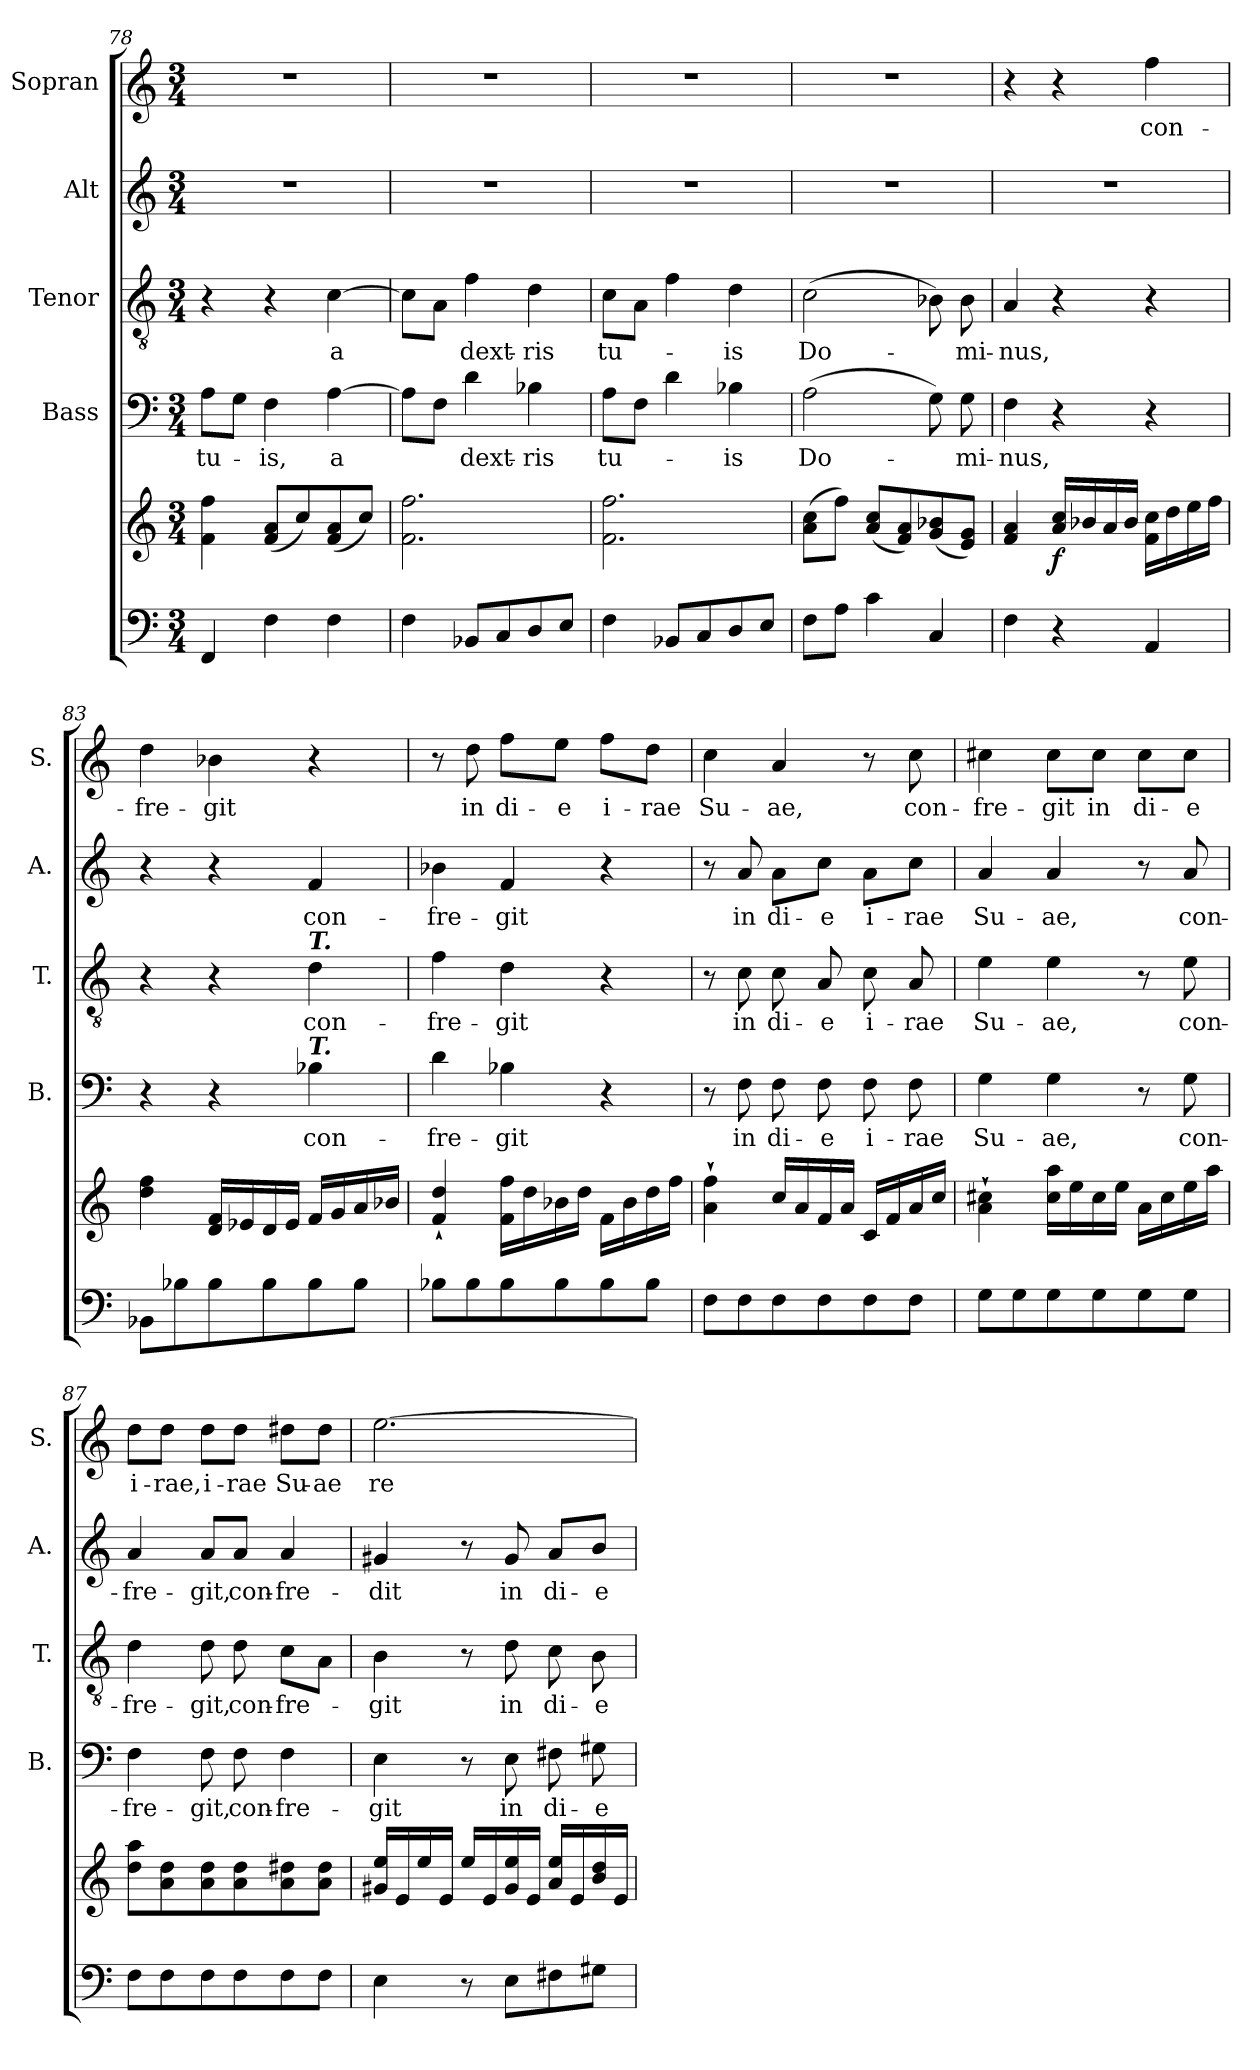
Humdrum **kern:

**kern	**kern	**dynam	**kern	**text	**kern	**text	**kern	**text	**kern	**text
*part5	*part5	*part5	*part4	*part4	*part3	*part3	*part2	*part2	*part1	*part1
*staff6	*staff5	*staff5/6	*staff4	*staff4	*staff3	*staff3	*staff2	*staff2	*staff1	*staff1
*	*	*	*I"Bass	*	*I"Tenor	*	*I"Alt	*	*I"Sopran	*
*	*	*	*I'B.	*	*I'T.	*	*I'A.	*	*I'S.	*
*clefF4	*clefG2	*	*clefF4	*	*clefGv2	*	*clefG2	*	*clefG2	*
*k[]	*k[]	*	*k[]	*	*k[]	*	*k[]	*	*k[]	*
*C:	*C:	*	*C:	*	*C:	*	*C:	*	*C:	*
*M3/4	*M3/4	*	*M3/4	*	*M3/4	*	*M3/4	*	*M3/4	*
=78	=78	=78	=78	=78	=78	=78	=78	=78	=78	=78
!	!	!	!	!LO:LY:b	!	!	!	!	!	!
4FF/	4f\ 4ff\	.	8A\L	tu-	4r	.	2.r	.	2.r	.
.	.	.	8G\J	.	.	.	.	.	.	.
!	!	!	!	!LO:LY:b	!	!	!	!	!	!
4F\	(<8f/ 8a/L	.	4F\	-is,	4r	.	.	.	.	.
.	8cc/)	.	.	.	.	.	.	.	.	.
!	!	!	!	!LO:LY:b	!	!LO:LY:b	!	!	!	!
4F\	(<8f/ 8a/	.	[4A\	a	[4c\	a	.	.	.	.
.	8cc/J)	.	.	.	.	.	.	.	.	.
=79	=79	=79	=79	=79	=79	=79	=79	=79	=79	=79
4F\	2.f\ 2.ff\	.	8A\L]	.	8c\L]	.	2.r	.	2.r	.
.	.	.	8F\J	.	8A\J	.	.	.	.	.
!	!	!	!	!LO:LY:b	!	!LO:LY:b	!	!	!	!
8BB-X/L	.	.	4d\	dext-	4f\	dext-	.	.	.	.
8C/	.	.	.	.	.	.	.	.	.	.
!	!	!	!	!LO:LY:b	!	!LO:LY:b	!	!	!	!
8D/	.	.	4B-X\	-ris	4d\	-ris	.	.	.	.
8E/J	.	.	.	.	.	.	.	.	.	.
=80	=80	=80	=80	=80	=80	=80	=80	=80	=80	=80
!	!	!	!	!LO:LY:b	!	!LO:LY:b	!	!	!	!
4F\	2.f\ 2.ff\	.	8A\L	tu-	8c\L	tu-	2.r	.	2.r	.
.	.	.	8F\J	.	8A\J	.	.	.	.	.
8BB-X/L	.	.	4d\	.	4f\	.	.	.	.	.
8C/	.	.	.	.	.	.	.	.	.	.
!	!	!	!	!LO:LY:b	!	!LO:LY:b	!	!	!	!
8D/	.	.	4B-X\	-is	4d\	-is	.	.	.	.
8E/J	.	.	.	.	.	.	.	.	.	.
=81	=81	=81	=81	=81	=81	=81	=81	=81	=81	=81
!	!	!	!	!LO:LY:b	!	!LO:LY:b	!	!	!	!
8F\L	(>8a\ 8cc\L	.	(>2A\	Do-	(>2c\	Do-	2.r	.	2.r	.
8A\J	8ff\J)	.	.	.	.	.	.	.	.	.
4c\	(<8a/ 8cc/L	.	.	.	.	.	.	.	.	.
.	8f/ 8a/)	.	.	.	.	.	.	.	.	.
4C/	(<8g/ 8b-X/	.	8G\)	.	8B-X\)	.	.	.	.	.
!	!	!	!	!LO:LY:b	!	!LO:LY:b	!	!	!	!
.	8e/ 8g/J)	.	8G\	-mi-	8B-\	-mi-	.	.	.	.
!!LO:LB:g=z
=82	=82	=82	=82	=82	=82	=82	=82	=82	=82	=82
!	!	!	!	!LO:LY:b	!	!LO:LY:b	!	!	!	!
4F\	4f/ 4a/	.	4F\	-nus,	4A/	-nus,	2.r	.	4r	.
!	!	!LO:DY:b	!	!	!	!	!	!	!	!
4r	16a/ 16cc/LL	f	4r	.	4r	.	.	.	4r	.
.	16b-X/	.	.	.	.	.	.	.	.	.
.	16a/	.	.	.	.	.	.	.	.	.
.	16b-/JJ	.	.	.	.	.	.	.	.	.
!	!	!	!	!	!	!	!	!	!	!LO:LY:b
4AA/	16f\ 16cc\LL	.	4r	.	4r	.	.	.	4ff\	con-
.	16dd\	.	.	.	.	.	.	.	.	.
.	16ee\	.	.	.	.	.	.	.	.	.
.	16ff\JJ	.	.	.	.	.	.	.	.	.
=83	=83	=83	=83	=83	=83	=83	=83	=83	=83	=83
!	!	!	!	!	!	!	!	!	!	!LO:LY:b
8BB-X\L	4dd\ 4ff\	.	4r	.	4r	.	4r	.	4dd\	-fre-
8B-X\	.	.	.	.	.	.	.	.	.	.
!	!	!	!	!	!	!	!	!	!	!LO:LY:b
8B-\	16d/ 16f/LL	.	4r	.	4r	.	4r	.	4b-X\	-git
.	16e-X/	.	.	.	.	.	.	.	.	.
8B-\	16d/	.	.	.	.	.	.	.	.	.
.	16e-/JJ	.	.	.	.	.	.	.	.	.
!	!	!	!	!	!LO:TX:a:Bi:t=T.	!	!	!	!	!
!	!	!	!LO:TX:a:Bi:t=T.	!	!	!	!	!	!	!
!	!	!	!	!LO:LY:b	!	!LO:LY:b	!	!LO:LY:b	!	!
8B-\	16f/LL	.	4B-X\	con-	4d\	con-	4f/	con-	4r	.
.	16g/	.	.	.	.	.	.	.	.	.
8B-\J	16a/	.	.	.	.	.	.	.	.	.
.	16b-X/JJ	.	.	.	.	.	.	.	.	.
=84	=84	=84	=84	=84	=84	=84	=84	=84	=84	=84
!	!	!	!	!LO:LY:b	!	!LO:LY:b	!	!LO:LY:b	!	!
8B-X\L	4f/`< 4dd/`<	.	4d\	-fre-	4f\	-fre-	4b-X\	-fre-	8r	.
!	!	!	!	!	!	!	!	!	!	!LO:LY:b
8B-\	.	.	.	.	.	.	.	.	8dd\	in
!	!	!	!	!LO:LY:b	!	!LO:LY:b	!	!LO:LY:b	!	!LO:LY:b
8B-\	16f\ 16ff\LL	.	4B-X\	-git	4d\	-git	4f/	-git	8ff\L	di-
.	16dd\	.	.	.	.	.	.	.	.	.
!	!	!	!	!	!	!	!	!	!	!LO:LY:b
8B-\	16b-X\	.	.	.	.	.	.	.	8ee\J	-e
.	16dd\JJ	.	.	.	.	.	.	.	.	.
!	!	!	!	!	!	!	!	!	!	!LO:LY:b
8B-\	16f\LL	.	4r	.	4r	.	4r	.	8ff\L	i-
.	16b-\	.	.	.	.	.	.	.	.	.
!	!	!	!	!	!	!	!	!	!	!LO:LY:b
8B-\J	16dd\	.	.	.	.	.	.	.	8dd\J	-rae
.	16ff\JJ	.	.	.	.	.	.	.	.	.
=85	=85	=85	=85	=85	=85	=85	=85	=85	=85	=85
!	!	!	!	!	!	!	!	!	!	!LO:LY:b
8F\L	4a\`> 4ff\`>	.	8r	.	8r	.	8r	.	4cc\	Su-
!	!	!	!	!LO:LY:b	!	!LO:LY:b	!	!LO:LY:b	!	!
8F\	.	.	8F\	in	8c\	in	8a/	in	.	.
!	!	!	!	!LO:LY:b	!	!LO:LY:b	!	!LO:LY:b	!	!LO:LY:b
8F\	16cc/LL	.	8F\	di-	8c\	di-	8a\L	di-	4a/	-ae,
.	16a/	.	.	.	.	.	.	.	.	.
!	!	!	!	!LO:LY:b	!	!LO:LY:b	!	!LO:LY:b	!	!
8F\	16f/	.	8F\	-e	8A/	-e	8cc\J	-e	.	.
.	16a/JJ	.	.	.	.	.	.	.	.	.
!	!	!	!	!LO:LY:b	!	!LO:LY:b	!	!LO:LY:b	!	!
8F\	16c/LL	.	8F\	i-	8c\	i-	8a\L	i-	8r	.
.	16f/	.	.	.	.	.	.	.	.	.
!	!	!	!	!LO:LY:b	!	!LO:LY:b	!	!LO:LY:b	!	!LO:LY:b
8F\J	16a/	.	8F\	-rae	8A/	-rae	8cc\J	-rae	8cc\	con-
.	16cc/JJ	.	.	.	.	.	.	.	.	.
=86	=86	=86	=86	=86	=86	=86	=86	=86	=86	=86
!	!	!	!	!LO:LY:b	!	!LO:LY:b	!	!LO:LY:b	!	!LO:LY:b
8G\L	4a\`> 4cc#X\`>	.	4G\	Su-	4e\	Su-	4a/	Su-	4cc#X\	-fre-
8G\	.	.	.	.	.	.	.	.	.	.
!	!	!	!	!LO:LY:b	!	!LO:LY:b	!	!LO:LY:b	!	!LO:LY:b
8G\	16cc#\ 16aa\LL	.	4G\	-ae,	4e\	-ae,	4a/	-ae,	8cc#\L	-git
.	16ee\	.	.	.	.	.	.	.	.	.
!	!	!	!	!	!	!	!	!	!	!LO:LY:b
8G\	16cc#\	.	.	.	.	.	.	.	8cc#\J	in
.	16ee\JJ	.	.	.	.	.	.	.	.	.
!	!	!	!	!	!	!	!	!	!	!LO:LY:b
8G\	16a\LL	.	8r	.	8r	.	8r	.	8cc#\L	di-
.	16cc#\	.	.	.	.	.	.	.	.	.
!	!	!	!	!LO:LY:b	!	!LO:LY:b	!	!LO:LY:b	!	!LO:LY:b
8G\J	16ee\	.	8G\	con-	8e\	con-	8a/	con-	8cc#\J	-e
.	16aa\JJ	.	.	.	.	.	.	.	.	.
!!LO:PB:g=z
=87	=87	=87	=87	=87	=87	=87	=87	=87	=87	=87
!	!	!	!	!LO:LY:b	!	!LO:LY:b	!	!LO:LY:b	!	!LO:LY:b
8F\L	8dd\ 8aa\L	.	4F\	-fre-	4d\	-fre-	4a/	-fre-	8dd\L	i-
!	!	!	!	!	!	!	!	!	!	!LO:LY:b
8F\	8a\ 8dd\	.	.	.	.	.	.	.	8dd\J	-rae,
!	!	!	!	!LO:LY:b	!	!LO:LY:b	!	!LO:LY:b	!	!LO:LY:b
8F\	8a\ 8dd\	.	8F\	-git,	8d\	-git,	8a/L	-git,	8dd\L	i-
!	!	!	!	!LO:LY:b	!	!LO:LY:b	!	!LO:LY:b	!	!LO:LY:b
8F\	8a\ 8dd\	.	8F\	con-	8d\	con-	8a/J	con-	8dd\J	-rae
!	!	!	!	!LO:LY:b	!	!LO:LY:b	!	!LO:LY:b	!	!LO:LY:b
8F\	8a\ 8dd#X\	.	4F\	-fre-	8c\L	-fre-	4a/	-fre-	8dd#X\L	Su-
!	!	!	!	!	!	!	!	!	!	!LO:LY:b
8F\J	8a\ 8dd#\J	.	.	.	8A\J	.	.	.	8dd#\J	-ae
=88	=88	=88	=88	=88	=88	=88	=88	=88	=88	=88
!	!	!	!	!LO:LY:b	!	!LO:LY:b	!	!LO:LY:b	!	!LO:LY:b
4E\	16g#X/ 16ee/LL	.	4E\	-git	4B\	-git	4g#X/	-dit	[2.ee\	re-
.	16e/	.	.	.	.	.	.	.	.	.
.	16ee/	.	.	.	.	.	.	.	.	.
.	16e/JJ	.	.	.	.	.	.	.	.	.
8r	16ee/LL	.	8r	.	8r	.	8r	.	.	.
.	16e/	.	.	.	.	.	.	.	.	.
!	!	!	!	!LO:LY:b	!	!LO:LY:b	!	!LO:LY:b	!	!
8E\L	16g#/ 16ee/	.	8E\	in	8d\	in	8g#/	in	.	.
.	16e/JJ	.	.	.	.	.	.	.	.	.
!	!	!	!	!LO:LY:b	!	!LO:LY:b	!	!LO:LY:b	!	!
8F#X\	16a/ 16ee/LL	.	8F#X\	di-	8c\	di-	8a/L	di-	.	.
.	16e/	.	.	.	.	.	.	.	.	.
!	!	!	!	!LO:LY:b	!	!LO:LY:b	!	!LO:LY:b	!	!
8G#X\J	16b/ 16dd/	.	8G#X\	-e	8B\	-e	8b/J	-e	.	.
.	16e/JJ	.	.	.	.	.	.	.	.	.
=	=	=	=	=	=	=	=	=	=	=
*-	*-	*-	*-	*-	*-	*-	*-	*-	*-	*-
